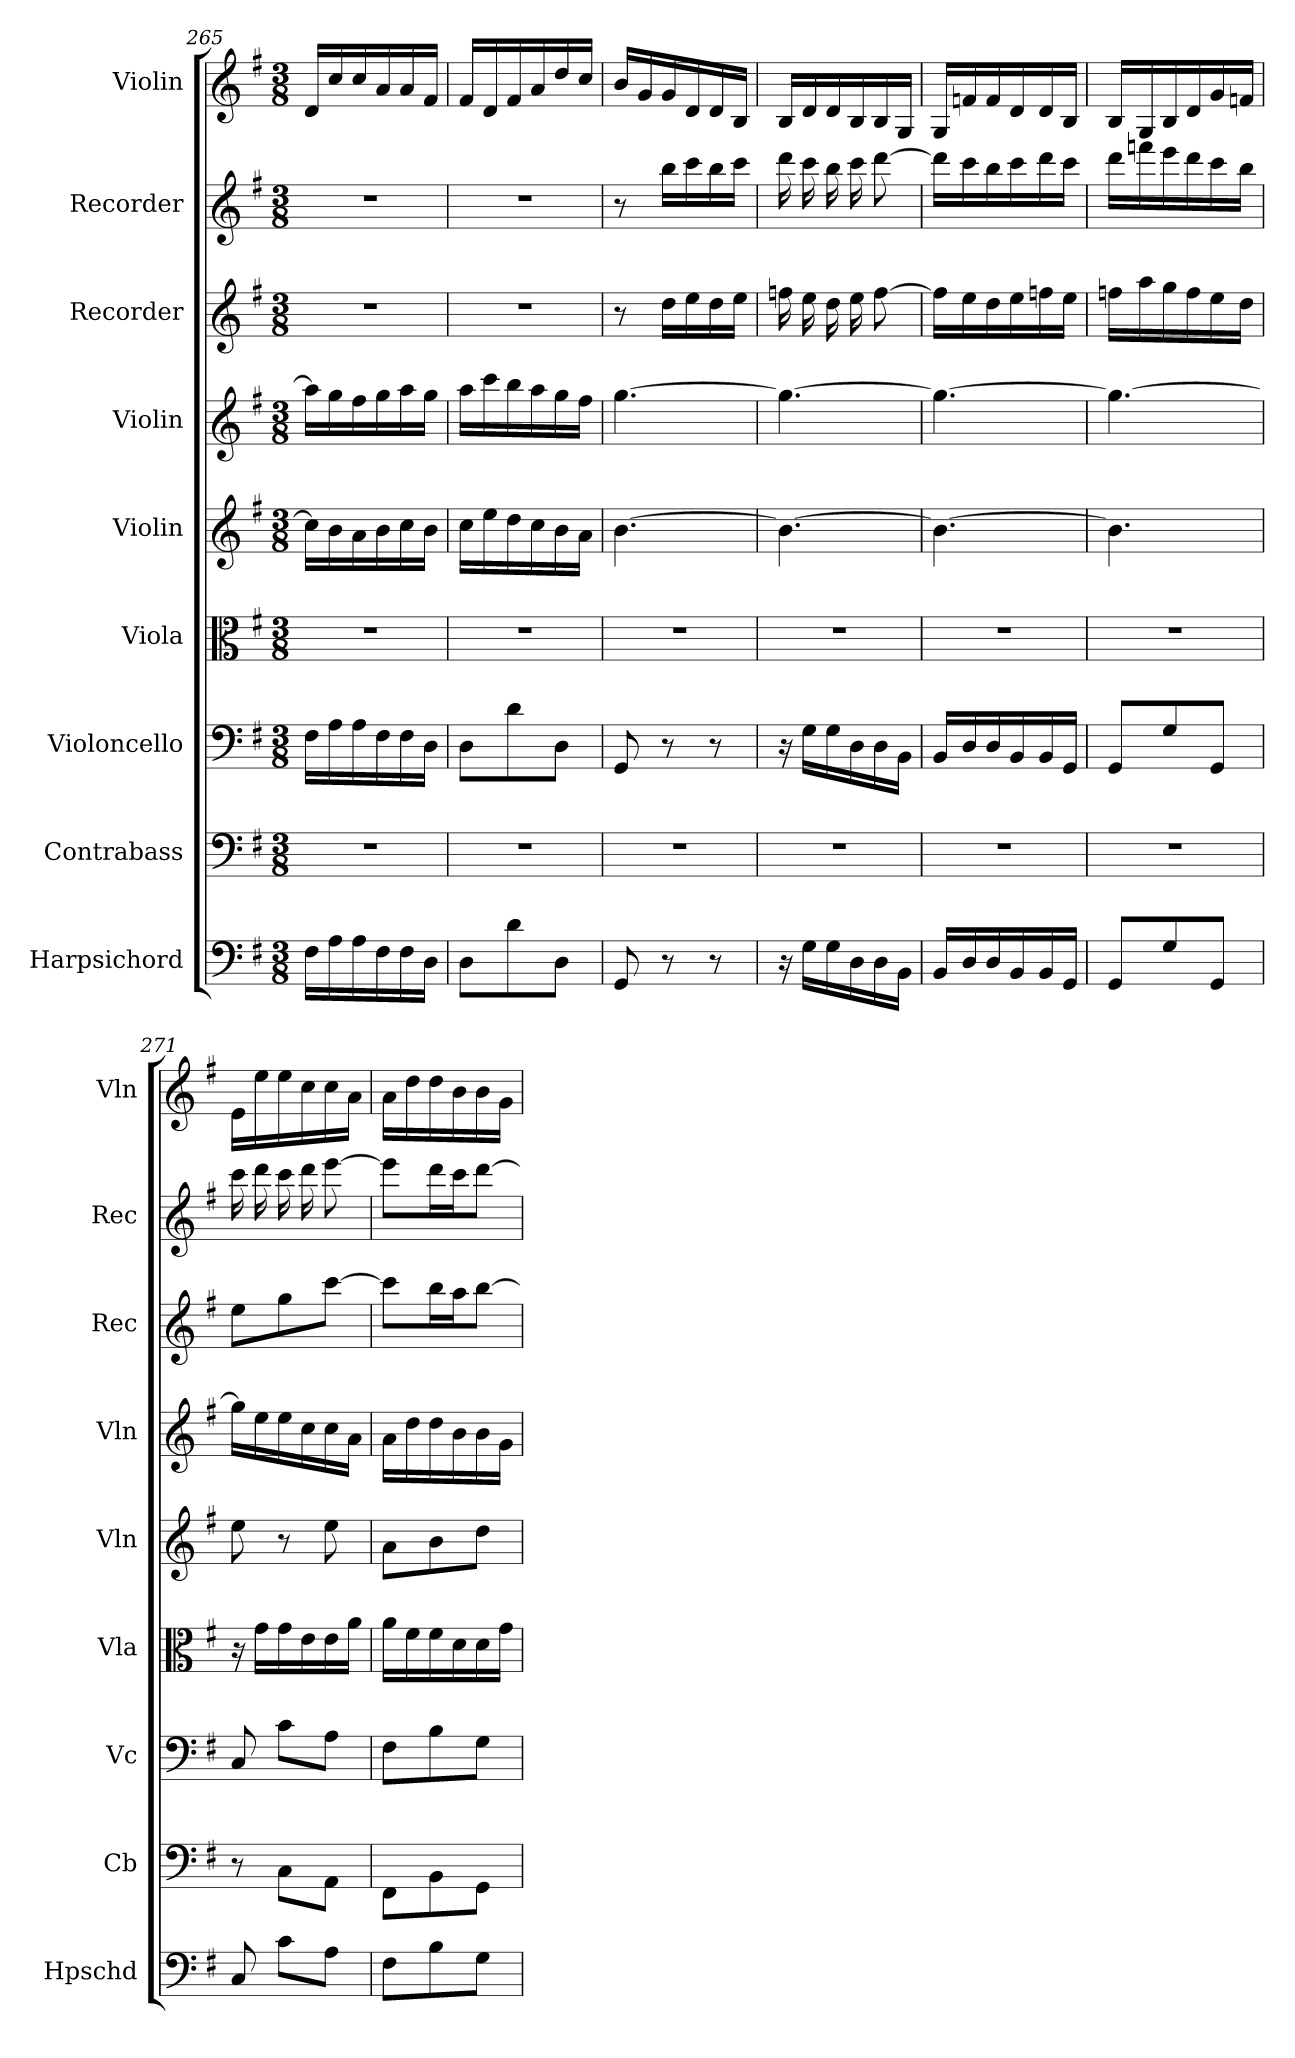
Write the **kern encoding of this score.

**kern	**kern	**kern	**kern	**kern	**kern	**kern	**kern	**kern
*part9	*part8	*part7	*part6	*part5	*part4	*part3	*part2	*part1
*staff9	*staff8	*staff7	*staff6	*staff5	*staff4	*staff3	*staff2	*staff1
*I"Harpsichord	*I"Contrabass	*I"Violoncello	*I"Viola	*I"Violin	*I"Violin	*I"Recorder	*I"Recorder	*I"Violin
*I'Hpschd	*I'Cb	*I'Vc	*I'Vla	*I'Vln	*I'Vln	*I'Rec	*I'Rec	*I'Vln
*clefF4	*clefF4	*clefF4	*clefC3	*clefG2	*clefG2	*clefG2	*clefG2	*clefG2
*	*ITrd7c12	*	*	*	*	*	*	*
*k[f#]	*k[f#]	*k[f#]	*k[f#]	*k[f#]	*k[f#]	*k[f#]	*k[f#]	*k[f#]
*G:	*G:	*G:	*G:	*G:	*G:	*G:	*G:	*G:
*M3/8	*M3/8	*M3/8	*M3/8	*M3/8	*M3/8	*M3/8	*M3/8	*M3/8
=265	=265	=265	=265	=265	=265	=265	=265	=265
16F#\LL	4.r	16F#\LL	4.r	16cc\LL]	16aa\LL]	4.r	4.r	16d/LL
16A\	.	16A\	.	16b\	16gg\	.	.	16cc/
16A\	.	16A\	.	16a\	16ff#\	.	.	16cc/
16F#\	.	16F#\	.	16b\	16gg\	.	.	16a/
16F#\	.	16F#\	.	16cc\	16aa\	.	.	16a/
16D\JJ	.	16D\JJ	.	16b\JJ	16gg\JJ	.	.	16f#/JJ
=266	=266	=266	=266	=266	=266	=266	=266	=266
8D\L	4.r	8D\L	4.r	16cc\LL	16aa\LL	4.r	4.r	16f#/LL
.	.	.	.	16ee\	16ccc\	.	.	16d/
8d\	.	8d\	.	16dd\	16bb\	.	.	16f#/
.	.	.	.	16cc\	16aa\	.	.	16a/
8D\J	.	8D\J	.	16b\	16gg\	.	.	16dd/
.	.	.	.	16a\JJ	16ff#\JJ	.	.	16cc/JJ
=267	=267	=267	=267	=267	=267	=267	=267	=267
8GG/	4.r	8GG/	4.r	[4.b\	[4.gg\	8r	8r	16b/LL
.	.	.	.	.	.	.	.	16g/
8r	.	8r	.	.	.	16dd\LL	16bb\LL	16g/
.	.	.	.	.	.	16ee\	16ccc\	16d/
8r	.	8r	.	.	.	16dd\	16bb\	16d/
.	.	.	.	.	.	16ee\JJ	16ccc\JJ	16B/JJ
=268	=268	=268	=268	=268	=268	=268	=268	=268
16r	4.r	16r	4.r	4.b\_	4.gg\_	16ffn\	16ddd\	16B/LL
16G\LL	.	16G\LL	.	.	.	16ee\	16ccc\	16d/
16G\	.	16G\	.	.	.	16dd\	16bb\	16d/
16D\	.	16D\	.	.	.	16ee\	16ccc\	16B/
16D\	.	16D\	.	.	.	[8ff\	[8ddd\	16B/
16BB\JJ	.	16BB\JJ	.	.	.	.	.	16G/JJ
=269	=269	=269	=269	=269	=269	=269	=269	=269
16BB/LL	4.r	16BB/LL	4.r	4.b\_	4.gg\_	16ff\LL]	16ddd\LL]	16G/LL
16D/	.	16D/	.	.	.	16ee\	16ccc\	16fn/
16D/	.	16D/	.	.	.	16dd\	16bb\	16f/
16BB/	.	16BB/	.	.	.	16ee\	16ccc\	16d/
16BB/	.	16BB/	.	.	.	16ffn\	16ddd\	16d/
16GG/JJ	.	16GG/JJ	.	.	.	16ee\JJ	16ccc\JJ	16B/JJ
=270	=270	=270	=270	=270	=270	=270	=270	=270
8GG/L	4.r	8GG/L	4.r	4.b\]	4.gg\_	16ffn\LL	16ddd\LL	16B/LL
.	.	.	.	.	.	16aa\	16fffn\	16G/
8G/	.	8G/	.	.	.	16gg\	16eee\	16B/
.	.	.	.	.	.	16ff\	16ddd\	16d/
8GG/J	.	8GG/J	.	.	.	16ee\	16ccc\	16g/
.	.	.	.	.	.	16dd\JJ	16bb\JJ	16fn/JJ
=271	=271	=271	=271	=271	=271	=271	=271	=271
8C/	8r	8C/	16r	8ee\	16gg\LL]	8ee\L	16ccc\	16e\LL
.	.	.	16g\LL	.	16ee\	.	16ddd\	16ee\
8c\L	8CC\L	8c\L	16g\	8r	16ee\	8gg\	16ccc\	16ee\
.	.	.	16e\	.	16cc\	.	16ddd\	16cc\
8A\J	8AAA\J	8A\J	16e\	8ee\	16cc\	[8ccc\J	[8eee\	16cc\
.	.	.	16a\JJ	.	16a\JJ	.	.	16a\JJ
=272	=272	=272	=272	=272	=272	=272	=272	=272
8F#\L	8FFF#\L	8F#\L	16a\LL	8a\L	16a\LL	8ccc\L]	8eee\L]	16a\LL
.	.	.	16f#\	.	16dd\	.	.	16dd\
8B\	8BBB\	8B\	16f#\	8b\	16dd\	16bb\L	16ddd\L	16dd\
.	.	.	16d\	.	16b\	16aa\J	16ccc\J	16b\
8G\J	8GGG\J	8G\J	16d\	8dd\J	16b\	[8bb\J	[8ddd\J	16b\
.	.	.	16g\JJ	.	16g\JJ	.	.	16g\JJ
=	=	=	=	=	=	=	=	=
*-	*-	*-	*-	*-	*-	*-	*-	*-
